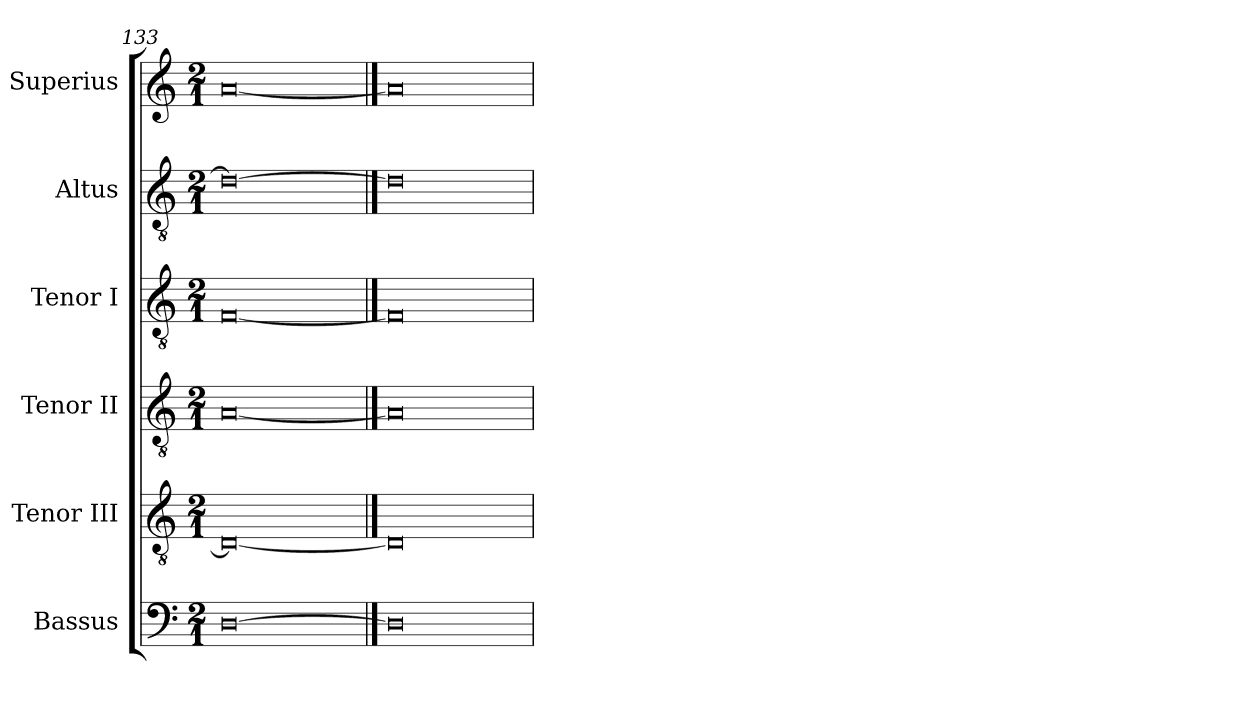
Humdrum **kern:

**kern	**kern	**kern	**kern	**kern	**kern
*part6	*part5	*part4	*part3	*part2	*part1
*staff6	*staff5	*staff4	*staff3	*staff2	*staff1
*I"Bassus	*I"Tenor III	*I"Tenor II	*I"Tenor I	*I"Altus	*I"Superius
*I'B	*I'T. III	*I'T. II	*I'T. I	*I'A	*I'S
*clefF4	*clefGv2	*clefGv2	*clefGv2	*clefGv2	*clefG2
*k[]	*k[]	*k[]	*k[]	*k[]	*k[]
*C:	*C:	*C:	*C:	*C:	*C:
*M2/1	*M2/1	*M2/1	*M2/1	*M2/1	*M2/1
=133	=133	=133	=133	=133	=133
[0D	0D_	[0A	[0F	0d_	[0a
==134	==134	==134	==134	==134	==134
0D]	0D]	0A]	0F]	0d]	0a]
=	=	=	=	=	=
*-	*-	*-	*-	*-	*-
